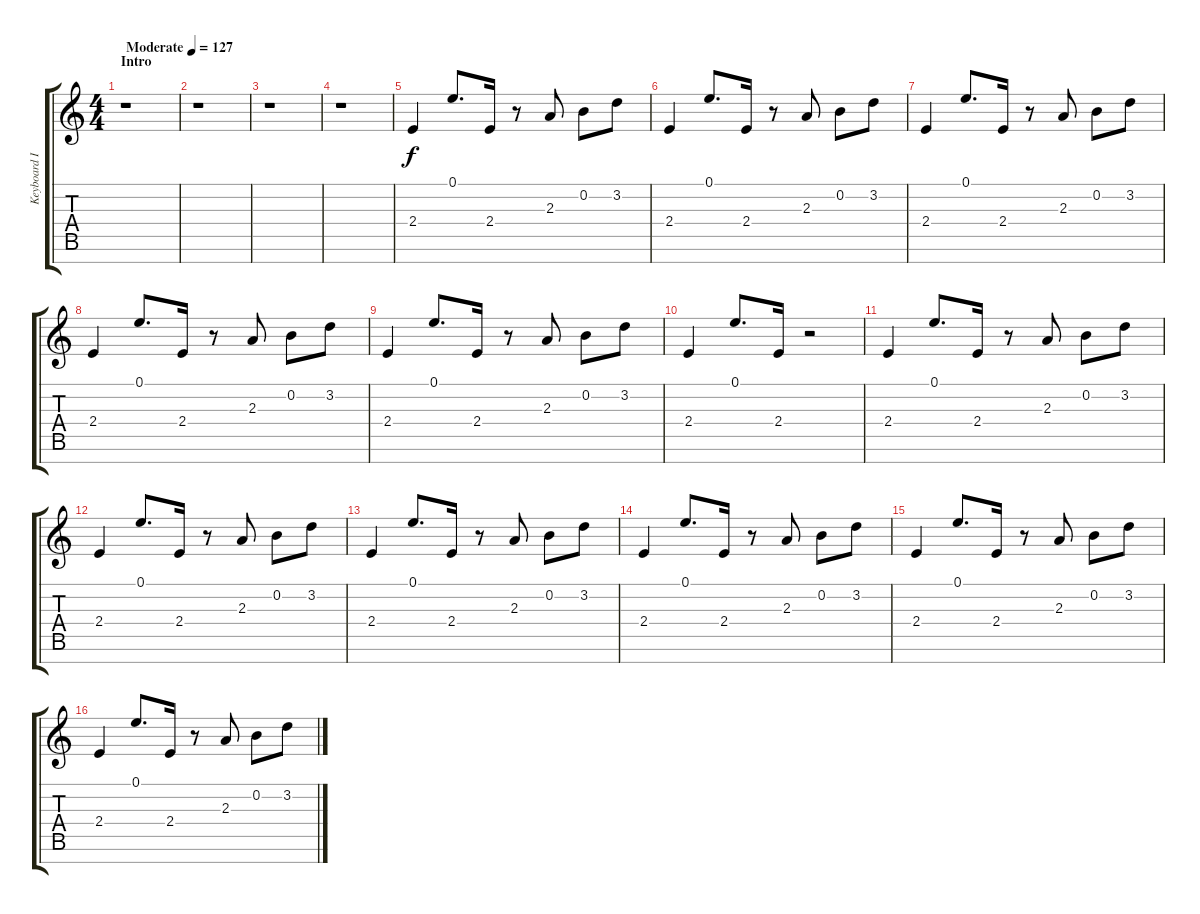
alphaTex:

\track ("Keyboard III" "Keyboard I") {instrument synthbrass1}
\staff {score tabs}
\tuning (E5 B4 G4 D4 A3 E3 B2) {hide}
\ts (4 4)
\section ("" "Intro")
\tempo (127 "Moderate")
\clef g2
\ks c
r.1{dy f instrument synthbrass1} |
r.1 |
r.1 |
r.1 |
2.4.4 0.1.8{d} 2.4.16 r.8 2.3.8 0.2.8 3.2.8 |
2.4.4 0.1.8{d} 2.4.16 r.8 2.3.8 0.2.8 3.2.8 |
2.4.4 0.1.8{d} 2.4.16 r.8 2.3.8 0.2.8 3.2.8 |
2.4.4 0.1.8{d} 2.4.16 r.8 2.3.8 0.2.8 3.2.8 |
2.4.4 0.1.8{d} 2.4.16 r.8 2.3.8 0.2.8 3.2.8 |
2.4.4 0.1.8{d} 2.4.16 r.2 |
2.4.4 0.1.8{d} 2.4.16 r.8 2.3.8 0.2.8 3.2.8 |
2.4.4 0.1.8{d} 2.4.16 r.8 2.3.8 0.2.8 3.2.8 |
2.4.4 0.1.8{d} 2.4.16 r.8 2.3.8 0.2.8 3.2.8 |
2.4.4 0.1.8{d} 2.4.16 r.8 2.3.8 0.2.8 3.2.8 |
2.4.4 0.1.8{d} 2.4.16 r.8 2.3.8 0.2.8 3.2.8 |
2.4.4 0.1.8{d} 2.4.16 r.8 2.3.8 0.2.8 3.2.8
